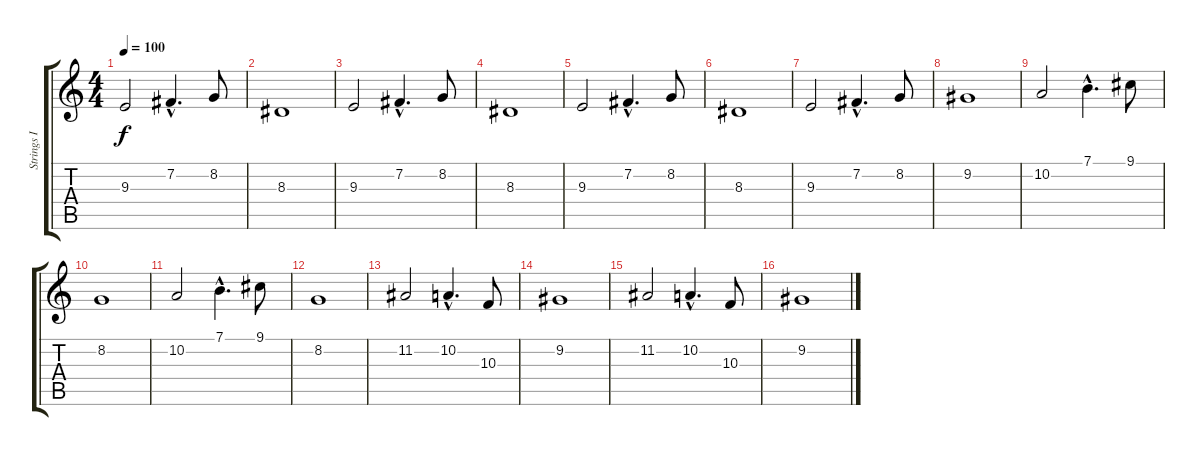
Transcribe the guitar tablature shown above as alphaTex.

\track ("Strings I" "Strings I") {instrument stringensemble1}
\staff {score tabs}
\tuning (E4 B3 G3 D3 A2 E2) {hide}
\ts (4 4)
\tempo 100
\clef g2
\ks c
9.3.2{dy f instrument stringensemble1} 7.2{hac}.4{d} 8.2.8 |
8.3.1 |
9.3.2 7.2{hac}.4{d} 8.2.8 |
8.3.1 |
9.3.2 7.2{hac}.4{d} 8.2.8 |
8.3.1 |
9.3.2 7.2{hac}.4{d} 8.2.8 |
9.2.1 |
10.2.2 7.1{hac}.4{d} 9.1.8 |
8.2.1 |
10.2.2 7.1{hac}.4{d} 9.1.8 |
8.2.1 |
11.2.2 10.2{hac}.4{d} 10.3.8 |
9.2.1 |
11.2.2 10.2{hac}.4{d} 10.3.8 |
9.2.1
